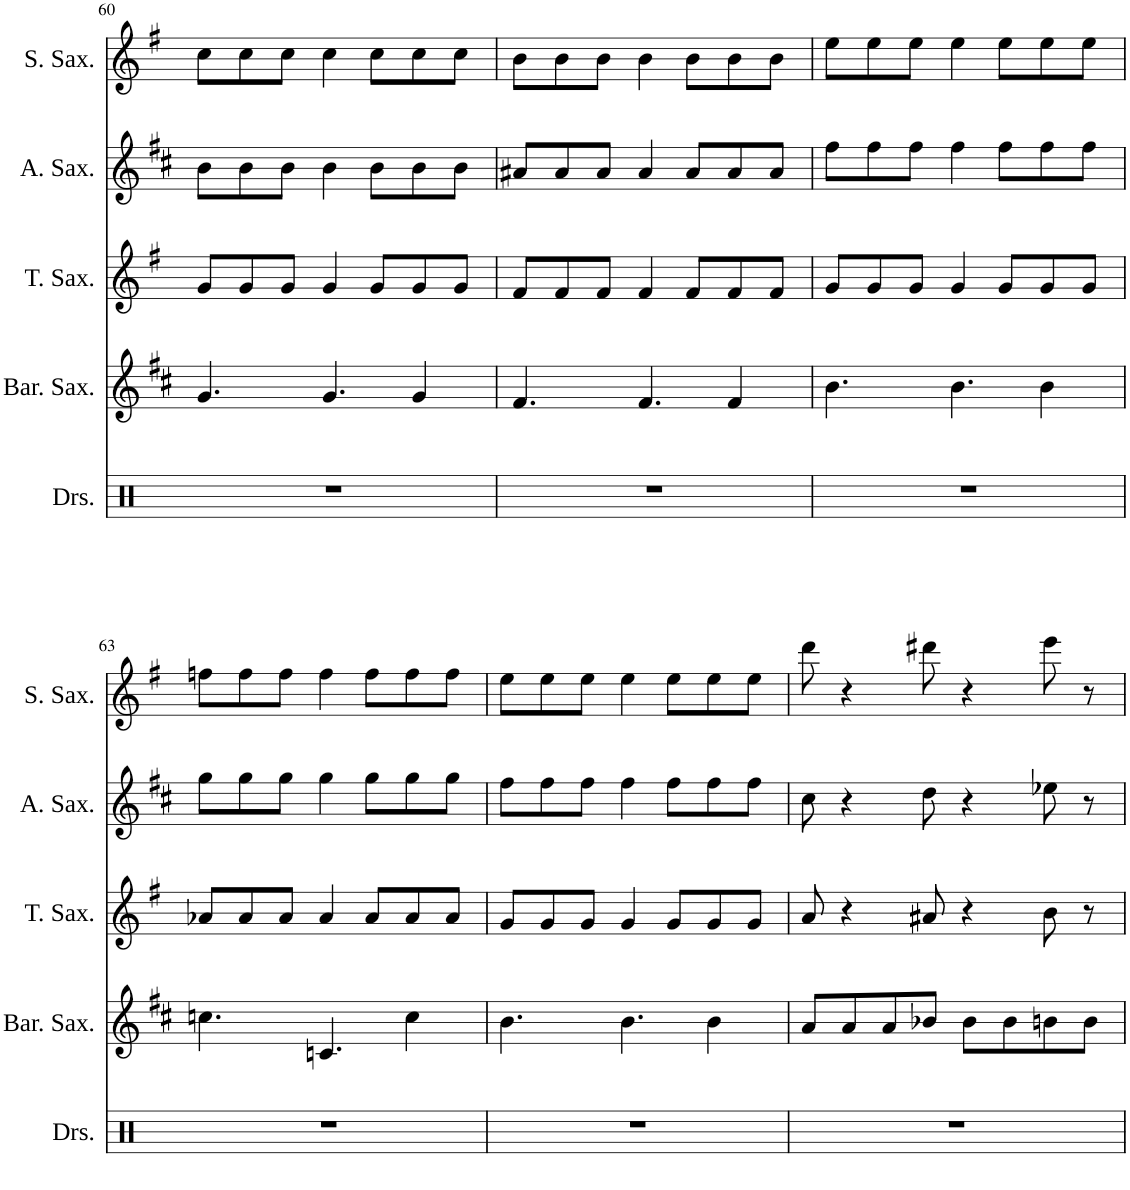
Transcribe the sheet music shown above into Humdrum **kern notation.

**kern	**kern	**kern	**kern	**kern
*part5	*part4	*part3	*part2	*part1
*staff5	*staff4	*staff3	*staff2	*staff1
*I"Drumset	*I"Baritone Saxophone	*I"Tenor Saxophone	*I"Alto Saxophone	*I"Soprano Saxophone
*I'Drs.	*I'Bar. Sax.	*I'T. Sax.	*I'A. Sax.	*I'S. Sax.
!!LO:PB:g=z
*clefX	*clefG2	*clefG2	*clefG2	*clefG2
*	*Trd12c21	*Trd8c14	*Trd5c9	*Trd1c2
*k[]	*k[f#c#]	*k[f#]	*k[f#c#]	*k[f#]
*M4/4	*M4/4	*M4/4	*M4/4	*M4/4
=60	=60	=60	=60	=60
1r	4.g/	8g/L	8b\L	8cc\L
.	.	8g/	8b\	8cc\
.	.	8g/J	8b\J	8cc\J
.	4.g/	4g/	4b\	4cc\
.	.	8g/L	8b\L	8cc\L
.	4g/	8g/	8b\	8cc\
.	.	8g/J	8b\J	8cc\J
=61	=61	=61	=61	=61
1r	4.f#/	8f#/L	8a#X/L	8b\L
.	.	8f#/	8a#/	8b\
.	.	8f#/J	8a#/J	8b\J
.	4.f#/	4f#/	4a#/	4b\
.	.	8f#/L	8a#/L	8b\L
.	4f#/	8f#/	8a#/	8b\
.	.	8f#/J	8a#/J	8b\J
=62	=62	=62	=62	=62
1r	4.b\	8g/L	8ff#\L	8ee\L
.	.	8g/	8ff#\	8ee\
.	.	8g/J	8ff#\J	8ee\J
.	4.b\	4g/	4ff#\	4ee\
.	.	8g/L	8ff#\L	8ee\L
.	4b\	8g/	8ff#\	8ee\
.	.	8g/J	8ff#\J	8ee\J
!!LO:LB:g=z
=63	=63	=63	=63	=63
1r	4.ccn\	8a-X/L	8gg\L	8ffn\L
.	.	8a-/	8gg\	8ff\
.	.	8a-/J	8gg\J	8ff\J
.	4.cn/	4a-/	4gg\	4ff\
.	.	8a-/L	8gg\L	8ff\L
.	4cc\	8a-/	8gg\	8ff\
.	.	8a-/J	8gg\J	8ff\J
=64	=64	=64	=64	=64
1r	4.b\	8g/L	8ff#\L	8ee\L
.	.	8g/	8ff#\	8ee\
.	.	8g/J	8ff#\J	8ee\J
.	4.b\	4g/	4ff#\	4ee\
.	.	8g/L	8ff#\L	8ee\L
.	4b\	8g/	8ff#\	8ee\
.	.	8g/J	8ff#\J	8ee\J
=65	=65	=65	=65	=65
1r	8a/L	8a/	8cc#\	8ddd\
.	8a/	4r	4r	4r
.	8a/	.	.	.
.	8b-X/J	8a#X/	8dd\	8ddd#X\
.	8b-\L	4r	4r	4r
.	8b-\	.	.	.
.	8bn\	8b\	8ee-X\	8eee\
.	8b\J	8r	8r	8r
=	=	=	=	=
*-	*-	*-	*-	*-
